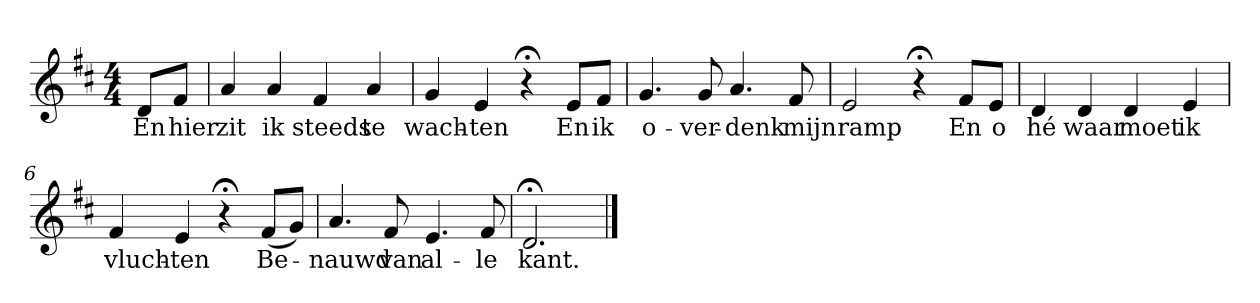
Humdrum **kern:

**kern	**text
*part1	*part1
*staff1	*staff1
*k[f#c#]	*
*D:	*
*M4/4	*
*MM120	*
=	=
8dL	En
8f#J	hier
=1	=1
4a	zit
4a	ik
4f#	steeds
4a	te
=2	=2
4g	wach-
4e	-ten
4r;<	.
8eL	En
8f#J	ik
=3	=3
4.g	o-
8g	-ver-
4.a	-denk
8f#	mijn
=4	=4
2e	ramp
4r;<	.
8f#L	En
8eJ	o
=5	=5
4d	hé
4d	waar
4d	moet
4e	ik
=6	=6
4f#	vluch-
4e	-ten
4r;<	.
(8f#L	Be-
8gJ)	.
=7	=7
4.a	-nauwd
8f#	van
4.e	al-
8f#	-le
=8	=8
2.d;<	kant.
==	==
*-	*-
